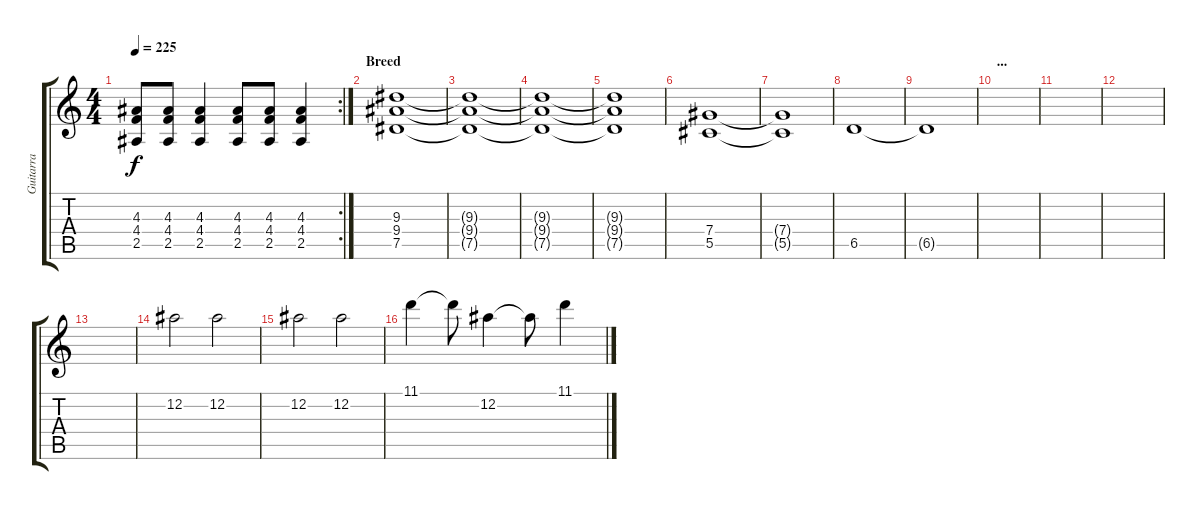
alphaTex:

\track ("Guitarra" "Guitarra") {instrument distortionguitar}
\staff {score tabs}
\tuning (Eb4 Bb3 Gb3 Db3 Ab2 Eb2) {hide}
\rc 2
\ts (4 4)
\tempo 225
\clef g2
\ks c
(4.3{t} 4.4{t} 2.5{t}).8{dy f} (4.3 4.4 2.5).8 (4.3 4.4 2.5).4 (4.3 4.4 2.5).8 (4.3 4.4 2.5).8 (4.3 4.4 2.5).4 |
\section ("" "Breed")
(9.3 9.4 7.5).1 |
(9.3{t} 9.4{t} 7.5{t}).1 |
(9.3{t} 9.4{t} 7.5{t}).1 |
(9.3{t} 9.4{t} 7.5{t}).1 |
(7.4 5.5).1 |
(7.4{t} 5.5{t}).1 |
6.5.1 |
6.5{t}.1 |
\section ("" "...")
|
|
|
|
12.2.2 12.2.2 |
12.2.2 12.2.2 |
11.1.4 11.1{t}.8 12.2.4 12.2{t}.8 11.1.4
